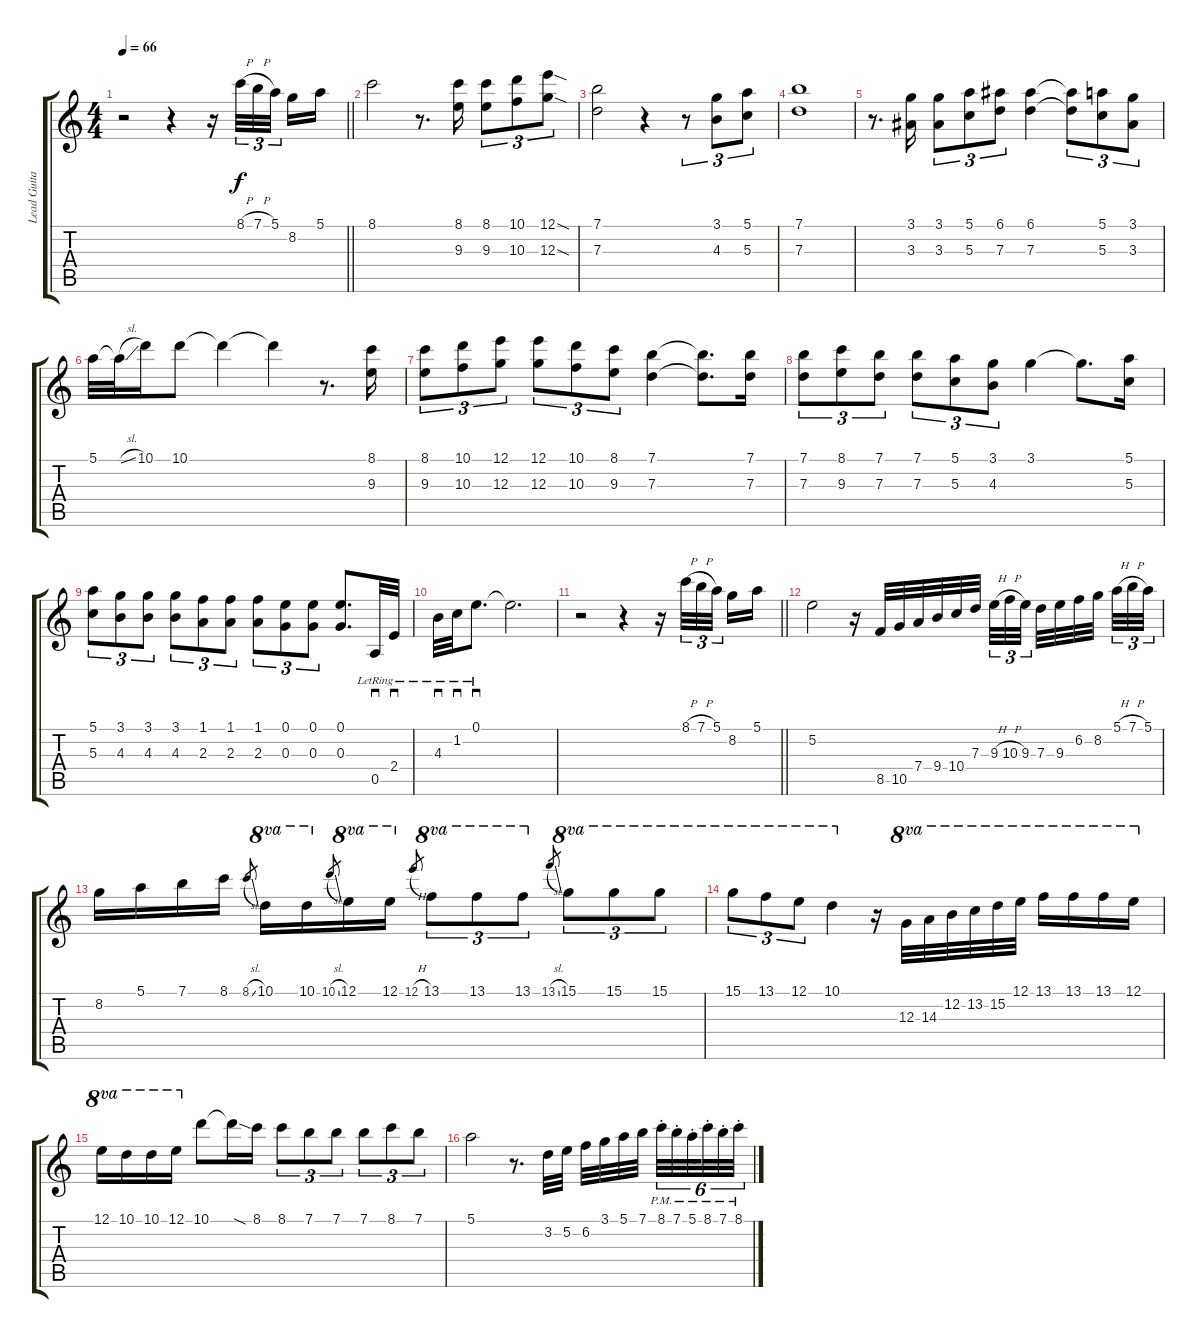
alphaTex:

\track ("Lead Guitar" "Lead Guita") {instrument acousticguitarnylon}
\staff {score tabs}
\tuning (E4 B3 G3 D3 A2 E2) {hide}
\ts (4 4)
\tempo 66
\clef g2
\barLineRight lightlight
\ks c
r.2{dy f} r.4 r.16 8.1{h}.32{tu (3 2)} 7.1{h}.32{tu (3 2)} 5.1.32{tu (3 2) beam splitsecondary} 8.2.16 5.1.16 |
8.1.2 r.8{d} (8.1 9.3).16 (8.1 9.3).8{tu (3 2)} (10.1 10.3).8{tu (3 2)} (12.1{sod} 12.3{sod}).8{tu (3 2)} |
(7.1 7.3).2 r.4 r.8{tu (3 2)} (3.1 4.3).8{tu (3 2)} (5.1 5.3).8{tu (3 2)} |
(7.1 7.3).1 |
r.8{d} (3.1 3.3).16 (3.1 3.3).8{tu (3 2)} (5.1 5.3).8{tu (3 2)} (6.1 7.3).8{tu (3 2)} (6.1 7.3).4 (6.1{t} 7.3{t}).8{tu (3 2)} (5.1 5.3).8{tu (3 2)} (3.1 3.3).8{tu (3 2)} |
5.1.32 5.1{sl t}.32 10.1.16 10.1.8 10.1{t}.4 10.1{t}.4 r.8{d} (8.1 9.3).16 |
(8.1 9.3).8{tu (3 2)} (10.1 10.3).8{tu (3 2)} (12.1 12.3).8{tu (3 2)} (12.1 12.3).8{tu (3 2)} (10.1 10.3).8{tu (3 2)} (8.1 9.3).8{tu (3 2)} (7.1 7.3).4 (7.1{t} 7.3{t}).8{d} (7.1 7.3).16 |
(7.1 7.3).8{tu (3 2)} (8.1 9.3).8{tu (3 2)} (7.1 7.3).8{tu (3 2)} (7.1 7.3).8{tu (3 2)} (5.1 5.3).8{tu (3 2)} (3.1 4.3).8{tu (3 2)} 3.1.4 3.1{t}.8{d} (5.1 5.3).16 |
(5.1 5.3).8{tu (3 2)} (3.1 4.3).8{tu (3 2)} (3.1 4.3).8{tu (3 2)} (3.1 4.3).8{tu (3 2)} (1.1 2.3).8{tu (3 2)} (1.1 2.3).8{tu (3 2)} (1.1 2.3).8{tu (3 2)} (0.1 0.3).8{tu (3 2)} (0.1 0.3).8{tu (3 2)} (0.1 0.3).8{d} 0.5{lr}.32{sd} 2.4{lr}.32{sd} |
4.3{lr}.32{sd} 1.2{lr}.32{sd} 0.1{lr}.8{d sd} 0.1{t}.2{d} |
\barLineRight lightlight
r.2 r.4 r.16 8.1{h}.32{tu (3 2)} 7.1{h}.32{tu (3 2)} 5.1.32{tu (3 2) beam splitsecondary} 8.2.16 5.1.16 |
5.2.2 r.16 8.5.32 10.5.32 7.4.32 9.4.32 10.4.32 7.3.32 9.3{h}.32{tu (3 2)} 10.3{h}.32{tu (3 2)} 9.3.32{tu (3 2) beam splitsecondary} 7.3.32 9.3.32 6.2.32 8.2.32{beam splitsecondary} 5.1{h}.32{tu (3 2)} 7.1{h}.32{tu (3 2)} 5.1.32{tu (3 2)} |
8.2.16 5.1.16 7.1.16 8.1.16 8.1{sl}.8{gr} 10.1.16{ot 8va} 10.1.16{ot 8va} 10.1{sl}.8{gr} 12.1.16{ot 8va} 12.1.16{ot 8va} 12.1{h}.8{gr} 13.1.8{tu (3 2) ot 8va} 13.1.8{tu (3 2) ot 8va} 13.1.8{tu (3 2) ot 8va} 13.1{sl}.8{gr} 15.1.8{tu (3 2) ot 8va} 15.1.8{tu (3 2) ot 8va} 15.1.8{tu (3 2) ot 8va} |
15.1.8{tu (3 2) ot 8va} 13.1.8{tu (3 2) ot 8va} 12.1.8{tu (3 2) ot 8va} 10.1.4{ot 8va} r.16 12.3.32{ot 8va} 14.3.32{ot 8va} 12.2.32{ot 8va} 13.2.32{ot 8va} 15.2.32{ot 8va} 12.1.32{ot 8va} 13.1.16{ot 8va} 13.1.16{ot 8va} 13.1.16{ot 8va} 12.1.16{ot 8va} |
12.1.16{ot 8va} 10.1.16{ot 8va} 10.1.16{ot 8va} 12.1.16{ot 8va} 10.1.8 10.1{sod t}.16 8.1.16 8.1.8{tu (3 2)} 7.1.8{tu (3 2)} 7.1.8{tu (3 2)} 7.1.8{tu (3 2)} 8.1.8{tu (3 2)} 7.1.8{tu (3 2)} |
5.1.2 r.8{d} 3.2.32 5.2.32 6.2.32 3.1.32 5.1.32 7.1.32{beam splitsecondary} 8.1{pm st}.32{tu (6 4)} 7.1{pm st}.32{tu (6 4)} 5.1{pm st}.32{tu (6 4) beam splitsecondary} 8.1{pm st}.32{tu (6 4)} 7.1{pm st}.32{tu (6 4)} 8.1{pm st}.32{tu (6 4)}
